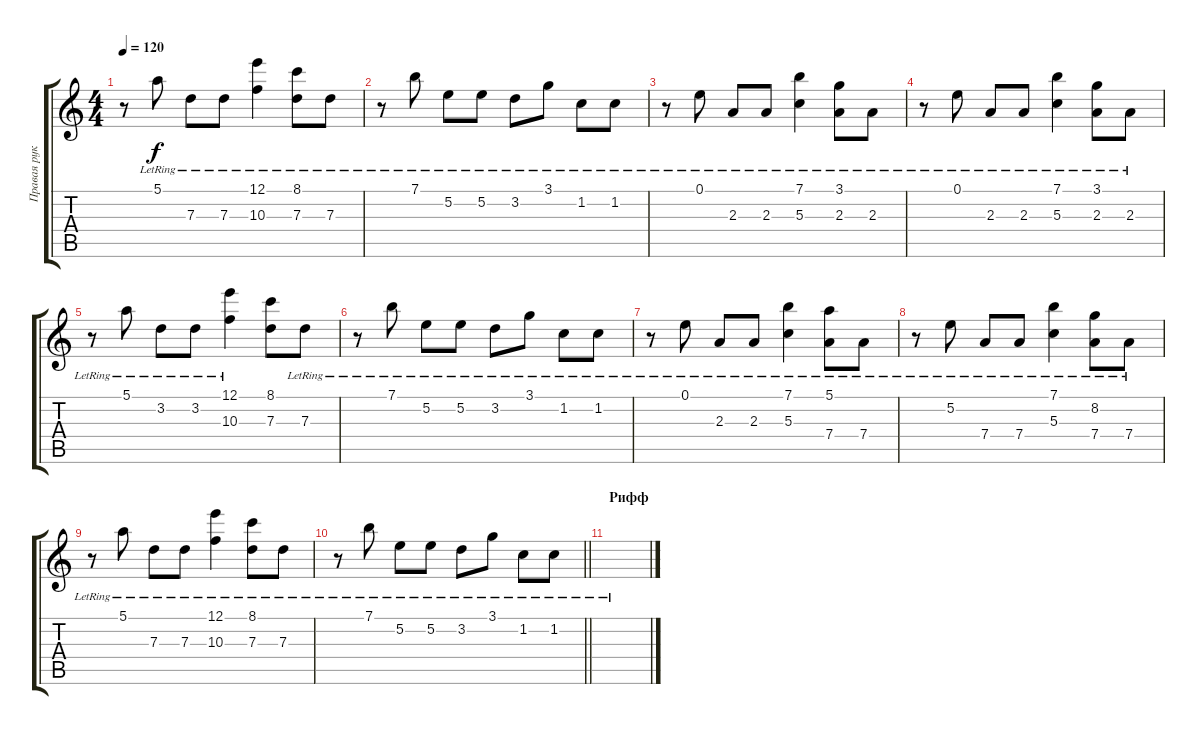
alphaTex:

\track ("Правая рука" "Правая рук") {instrument acousticguitarsteel}
\staff {score tabs}
\tuning (E4 B3 G3 D3 A2 E2) {hide}
\ts (4 4)
\tempo 120
\clef g2
\ks c
r.8{dy f} 5.1{lr}.8 7.3{lr}.8 7.3{lr}.8 (12.1{lr} 10.3{lr}).4 (8.1 7.3{lr}).8 7.3{lr}.8 |
r.8 7.1{lr}.8 5.2{lr}.8 5.2{lr}.8 3.2{lr}.8 3.1{lr}.8 1.2{lr}.8 1.2{lr}.8 |
r.8 0.1{lr}.8 2.3{lr}.8 2.3{lr}.8 (7.1{lr} 5.3{lr}).4 (3.1 2.3{lr}).8 2.3{lr}.8 |
r.8 0.1{lr}.8 2.3{lr}.8 2.3{lr}.8 (7.1 5.3{lr}).4 (3.1 2.3{lr}).8 2.3{lr}.8 |
r.8 5.1{lr}.8 3.2{lr}.8 3.2{lr}.8 (12.1{lr} 10.3{lr}).4 (8.1 7.3).8 7.3{lr}.8 |
r.8 7.1{lr}.8 5.2{lr}.8 5.2{lr}.8 3.2{lr}.8 3.1{lr}.8 1.2{lr}.8 1.2{lr}.8 |
r.8 0.1{lr}.8 2.3{lr}.8 2.3{lr}.8 (7.1{lr} 5.3{lr}).4 (5.1{lr} 7.4{lr}).8 7.4{lr}.8 |
r.8 5.2{lr}.8 7.4{lr}.8 7.4{lr}.8 (7.1 5.3{lr}).4 (8.2 7.4{lr}).8 7.4{lr}.8 |
r.8 5.1{lr}.8 7.3{lr}.8 7.3{lr}.8 (12.1{lr} 10.3{lr}).4 (8.1 7.3{lr}).8 7.3{lr}.8 |
\barLineRight lightlight
r.8 7.1{lr}.8 5.2{lr}.8 5.2{lr}.8 3.2{lr}.8 3.1{lr}.8 1.2{lr}.8 1.2{lr}.8 |
\section ("" "Рифф")
